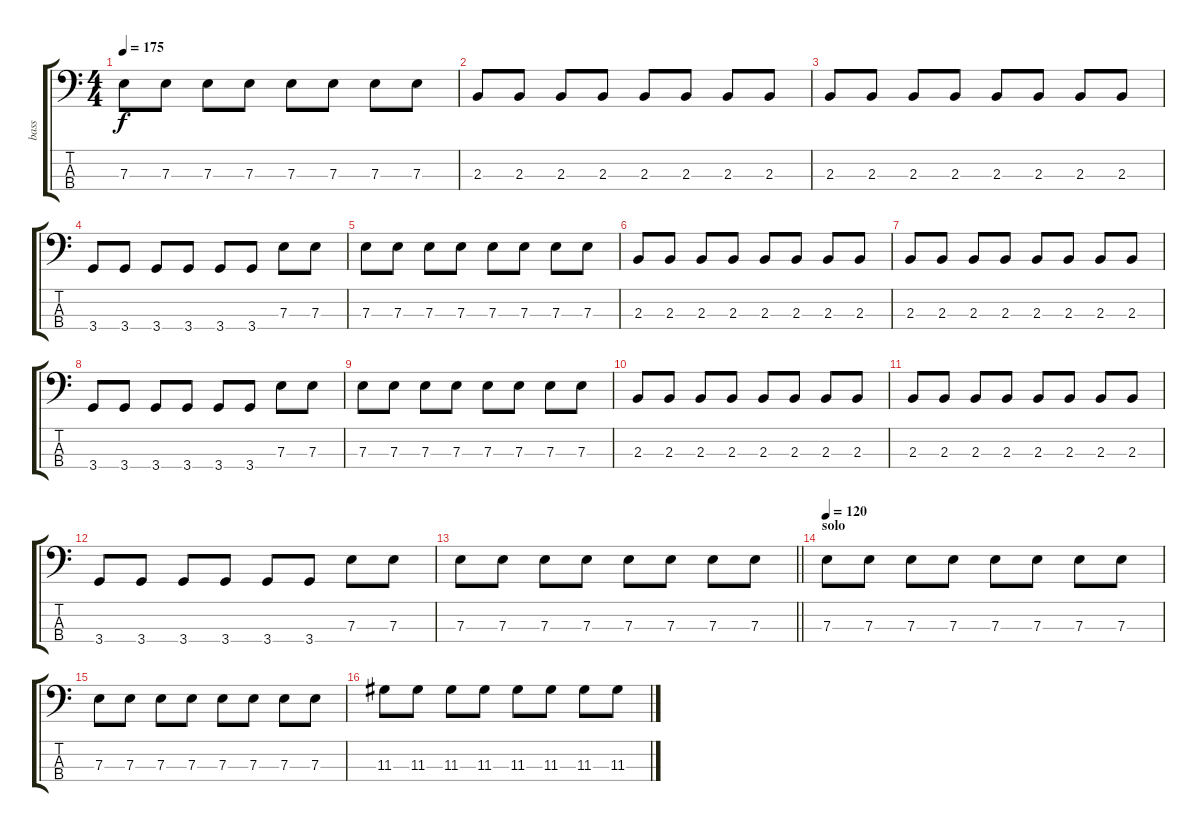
\track ("bass" "bass") {instrument electricbassfinger}
\staff {score tabs}
\tuning (G2 D2 A1 E1) {hide}
\ts (4 4)
\tempo 175
\clef f4
\ks c
7.3.8{dy f} 7.3.8 7.3.8 7.3.8 7.3.8 7.3.8 7.3.8 7.3.8 |
2.3.8 2.3.8 2.3.8 2.3.8 2.3.8 2.3.8 2.3.8 2.3.8 |
2.3.8 2.3.8 2.3.8 2.3.8 2.3.8 2.3.8 2.3.8 2.3.8 |
3.4.8 3.4.8 3.4.8 3.4.8 3.4.8 3.4.8 7.3.8 7.3.8 |
7.3.8 7.3.8 7.3.8 7.3.8 7.3.8 7.3.8 7.3.8 7.3.8 |
2.3.8 2.3.8 2.3.8 2.3.8 2.3.8 2.3.8 2.3.8 2.3.8 |
2.3.8 2.3.8 2.3.8 2.3.8 2.3.8 2.3.8 2.3.8 2.3.8 |
3.4.8 3.4.8 3.4.8 3.4.8 3.4.8 3.4.8 7.3.8 7.3.8 |
7.3.8 7.3.8 7.3.8 7.3.8 7.3.8 7.3.8 7.3.8 7.3.8 |
2.3.8 2.3.8 2.3.8 2.3.8 2.3.8 2.3.8 2.3.8 2.3.8 |
2.3.8 2.3.8 2.3.8 2.3.8 2.3.8 2.3.8 2.3.8 2.3.8 |
3.4.8 3.4.8 3.4.8 3.4.8 3.4.8 3.4.8 7.3.8 7.3.8 |
\barLineRight lightlight
7.3.8 7.3.8 7.3.8 7.3.8 7.3.8 7.3.8 7.3.8 7.3.8 |
\section ("" "solo")
\tempo 120
7.3.8 7.3.8 7.3.8 7.3.8 7.3.8 7.3.8 7.3.8 7.3.8 |
7.3.8 7.3.8 7.3.8 7.3.8 7.3.8 7.3.8 7.3.8 7.3.8 |
11.3.8 11.3.8 11.3.8 11.3.8 11.3.8 11.3.8 11.3.8 11.3.8
